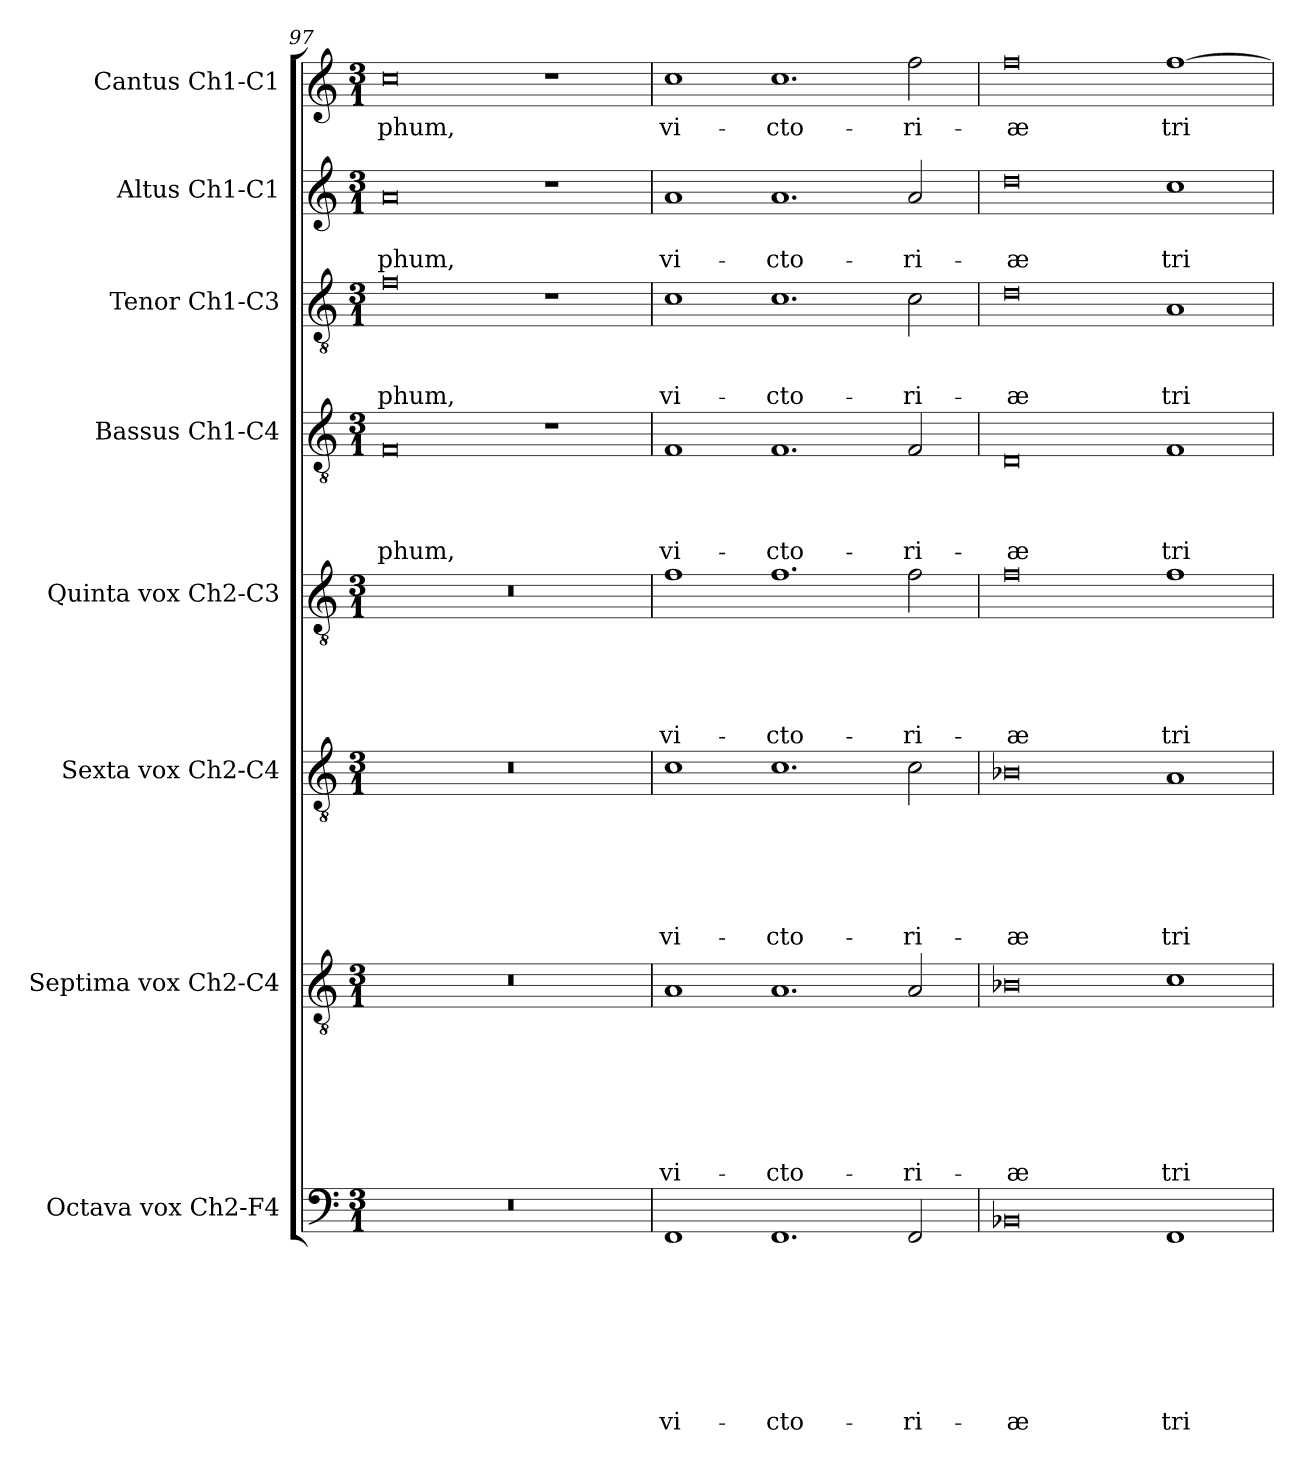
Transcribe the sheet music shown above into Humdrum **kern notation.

**kern	**text	**text	**text	**text	**text	**text	**text	**text	**kern	**text	**text	**text	**text	**text	**text	**text	**kern	**text	**text	**text	**text	**text	**text	**kern	**text	**text	**text	**text	**text	**kern	**text	**text	**text	**text	**kern	**text	**text	**text	**kern	**text	**text	**kern	**text
*part8	*part8	*part8	*part8	*part8	*part8	*part8	*part8	*part8	*part7	*part7	*part7	*part7	*part7	*part7	*part7	*part7	*part6	*part6	*part6	*part6	*part6	*part6	*part6	*part5	*part5	*part5	*part5	*part5	*part5	*part4	*part4	*part4	*part4	*part4	*part3	*part3	*part3	*part3	*part2	*part2	*part2	*part1	*part1
*staff8	*staff8	*staff8	*staff8	*staff8	*staff8	*staff8	*staff8	*staff8	*staff7	*staff7	*staff7	*staff7	*staff7	*staff7	*staff7	*staff7	*staff6	*staff6	*staff6	*staff6	*staff6	*staff6	*staff6	*staff5	*staff5	*staff5	*staff5	*staff5	*staff5	*staff4	*staff4	*staff4	*staff4	*staff4	*staff3	*staff3	*staff3	*staff3	*staff2	*staff2	*staff2	*staff1	*staff1
*I"Octava vox Ch2-F4	*	*	*	*	*	*	*	*	*I"Septima vox Ch2-C4	*	*	*	*	*	*	*	*I"Sexta vox Ch2-C4	*	*	*	*	*	*	*I"Quinta vox Ch2-C3	*	*	*	*	*	*I"Bassus Ch1-C4	*	*	*	*	*I"Tenor Ch1-C3	*	*	*	*I"Altus Ch1-C1	*	*	*I"Cantus Ch1-C1	*
*	*	*	*	*	*	*	*	*	*	*	*	*	*	*	*	*	*	*	*	*	*	*	*	*	*	*	*	*	*	*I'B1	*	*	*	*	*I'T1	*	*	*	*I'A1	*	*	*I'C1	*
*clefF4	*	*	*	*	*	*	*	*	*clefGv2	*	*	*	*	*	*	*	*clefGv2	*	*	*	*	*	*	*clefGv2	*	*	*	*	*	*clefGv2	*	*	*	*	*clefGv2	*	*	*	*clefG2	*	*	*clefG2	*
*k[]	*	*	*	*	*	*	*	*	*k[]	*	*	*	*	*	*	*	*k[]	*	*	*	*	*	*	*k[]	*	*	*	*	*	*k[]	*	*	*	*	*k[]	*	*	*	*k[]	*	*	*k[]	*
*C:	*	*	*	*	*	*	*	*	*C:	*	*	*	*	*	*	*	*C:	*	*	*	*	*	*	*C:	*	*	*	*	*	*C:	*	*	*	*	*C:	*	*	*	*C:	*	*	*C:	*
*M3/1	*	*	*	*	*	*	*	*	*M3/1	*	*	*	*	*	*	*	*M3/1	*	*	*	*	*	*	*M3/1	*	*	*	*	*	*M3/1	*	*	*	*	*M3/1	*	*	*	*M3/1	*	*	*M3/1	*
=97	=97	=97	=97	=97	=97	=97	=97	=97	=97	=97	=97	=97	=97	=97	=97	=97	=97	=97	=97	=97	=97	=97	=97	=97	=97	=97	=97	=97	=97	=97	=97	=97	=97	=97	=97	=97	=97	=97	=97	=97	=97	=97	=97
!	!	!	!	!	!	!	!	!	!	!	!	!	!	!	!	!	!	!	!	!	!	!	!	!	!	!	!	!	!	!	!	!	!	!LO:LY:b	!	!	!	!LO:LY:b	!	!	!LO:LY:b	!	!LO:LY:b
0.r	.	.	.	.	.	.	.	.	0.r	.	.	.	.	.	.	.	0.r	.	.	.	.	.	.	0.r	.	.	.	.	.	0F	.	.	.	-phum,	0f	.	.	-phum,	0a	.	-phum,	0cc	-phum,
.	.	.	.	.	.	.	.	.	.	.	.	.	.	.	.	.	.	.	.	.	.	.	.	.	.	.	.	.	.	1r	.	.	.	.	1r	.	.	.	1r	.	.	1r	.
!!LO:PB:g=z
=98	=98	=98	=98	=98	=98	=98	=98	=98	=98	=98	=98	=98	=98	=98	=98	=98	=98	=98	=98	=98	=98	=98	=98	=98	=98	=98	=98	=98	=98	=98	=98	=98	=98	=98	=98	=98	=98	=98	=98	=98	=98	=98	=98
!	!	!	!	!	!	!	!	!LO:LY:b	!	!	!	!	!	!	!	!LO:LY:b	!	!	!	!	!	!	!LO:LY:b	!	!	!	!	!	!LO:LY:b	!	!	!	!	!LO:LY:b	!	!	!	!LO:LY:b	!	!	!LO:LY:b	!	!LO:LY:b
1FF	.	.	.	.	.	.	.	vi-	1A	.	.	.	.	.	.	vi-	1c	.	.	.	.	.	vi-	1f	.	.	.	.	vi-	1F	.	.	.	vi-	1c	.	.	vi-	1a	.	vi-	1cc	vi-
!	!	!	!	!	!	!	!	!LO:LY:b	!	!	!	!	!	!	!	!LO:LY:b	!	!	!	!	!	!	!LO:LY:b	!	!	!	!	!	!LO:LY:b	!	!	!	!	!LO:LY:b	!	!	!	!LO:LY:b	!	!	!LO:LY:b	!	!LO:LY:b
1.FF	.	.	.	.	.	.	.	-cto-	1.A	.	.	.	.	.	.	-cto-	1.c	.	.	.	.	.	-cto-	1.f	.	.	.	.	-cto-	1.F	.	.	.	-cto-	1.c	.	.	-cto-	1.a	.	-cto-	1.cc	-cto-
!	!	!	!	!	!	!	!	!LO:LY:b	!	!	!	!	!	!	!	!LO:LY:b	!	!	!	!	!	!	!LO:LY:b	!	!	!	!	!	!LO:LY:b	!	!	!	!	!LO:LY:b	!	!	!	!LO:LY:b	!	!	!LO:LY:b	!	!LO:LY:b
2FF/	.	.	.	.	.	.	.	-ri-	2A/	.	.	.	.	.	.	-ri-	2c\	.	.	.	.	.	-ri-	2f\	.	.	.	.	-ri-	2F/	.	.	.	-ri-	2c\	.	.	-ri-	2a/	.	-ri-	2ff\	-ri-
=99	=99	=99	=99	=99	=99	=99	=99	=99	=99	=99	=99	=99	=99	=99	=99	=99	=99	=99	=99	=99	=99	=99	=99	=99	=99	=99	=99	=99	=99	=99	=99	=99	=99	=99	=99	=99	=99	=99	=99	=99	=99	=99	=99
!	!	!	!	!	!	!	!	!LO:LY:b	!	!	!	!	!	!	!	!LO:LY:b	!	!	!	!	!	!	!LO:LY:b	!	!	!	!	!	!LO:LY:b	!	!	!	!	!LO:LY:b	!	!	!	!LO:LY:b	!	!	!LO:LY:b	!	!LO:LY:b
0BB-X	.	.	.	.	.	.	.	-æ	0B-X	.	.	.	.	.	.	-æ	0B-X	.	.	.	.	.	-æ	0f	.	.	.	.	-æ	0D	.	.	.	-æ	0d	.	.	-æ	0dd	.	-æ	0ff	-æ
!	!	!	!	!	!	!	!	!LO:LY:b	!	!	!	!	!	!	!	!LO:LY:b	!	!	!	!	!	!	!LO:LY:b	!	!	!	!	!	!LO:LY:b	!	!	!	!	!LO:LY:b	!	!	!	!LO:LY:b	!	!	!LO:LY:b	!	!LO:LY:b
1FF	.	.	.	.	.	.	.	tri-	1c	.	.	.	.	.	.	tri-	1A	.	.	.	.	.	tri-	1f	.	.	.	.	tri-	1F	.	.	.	tri-	1A	.	.	tri-	1cc	.	tri-	[1ff	tri-
=	=	=	=	=	=	=	=	=	=	=	=	=	=	=	=	=	=	=	=	=	=	=	=	=	=	=	=	=	=	=	=	=	=	=	=	=	=	=	=	=	=	=	=
*-	*-	*-	*-	*-	*-	*-	*-	*-	*-	*-	*-	*-	*-	*-	*-	*-	*-	*-	*-	*-	*-	*-	*-	*-	*-	*-	*-	*-	*-	*-	*-	*-	*-	*-	*-	*-	*-	*-	*-	*-	*-	*-	*-
